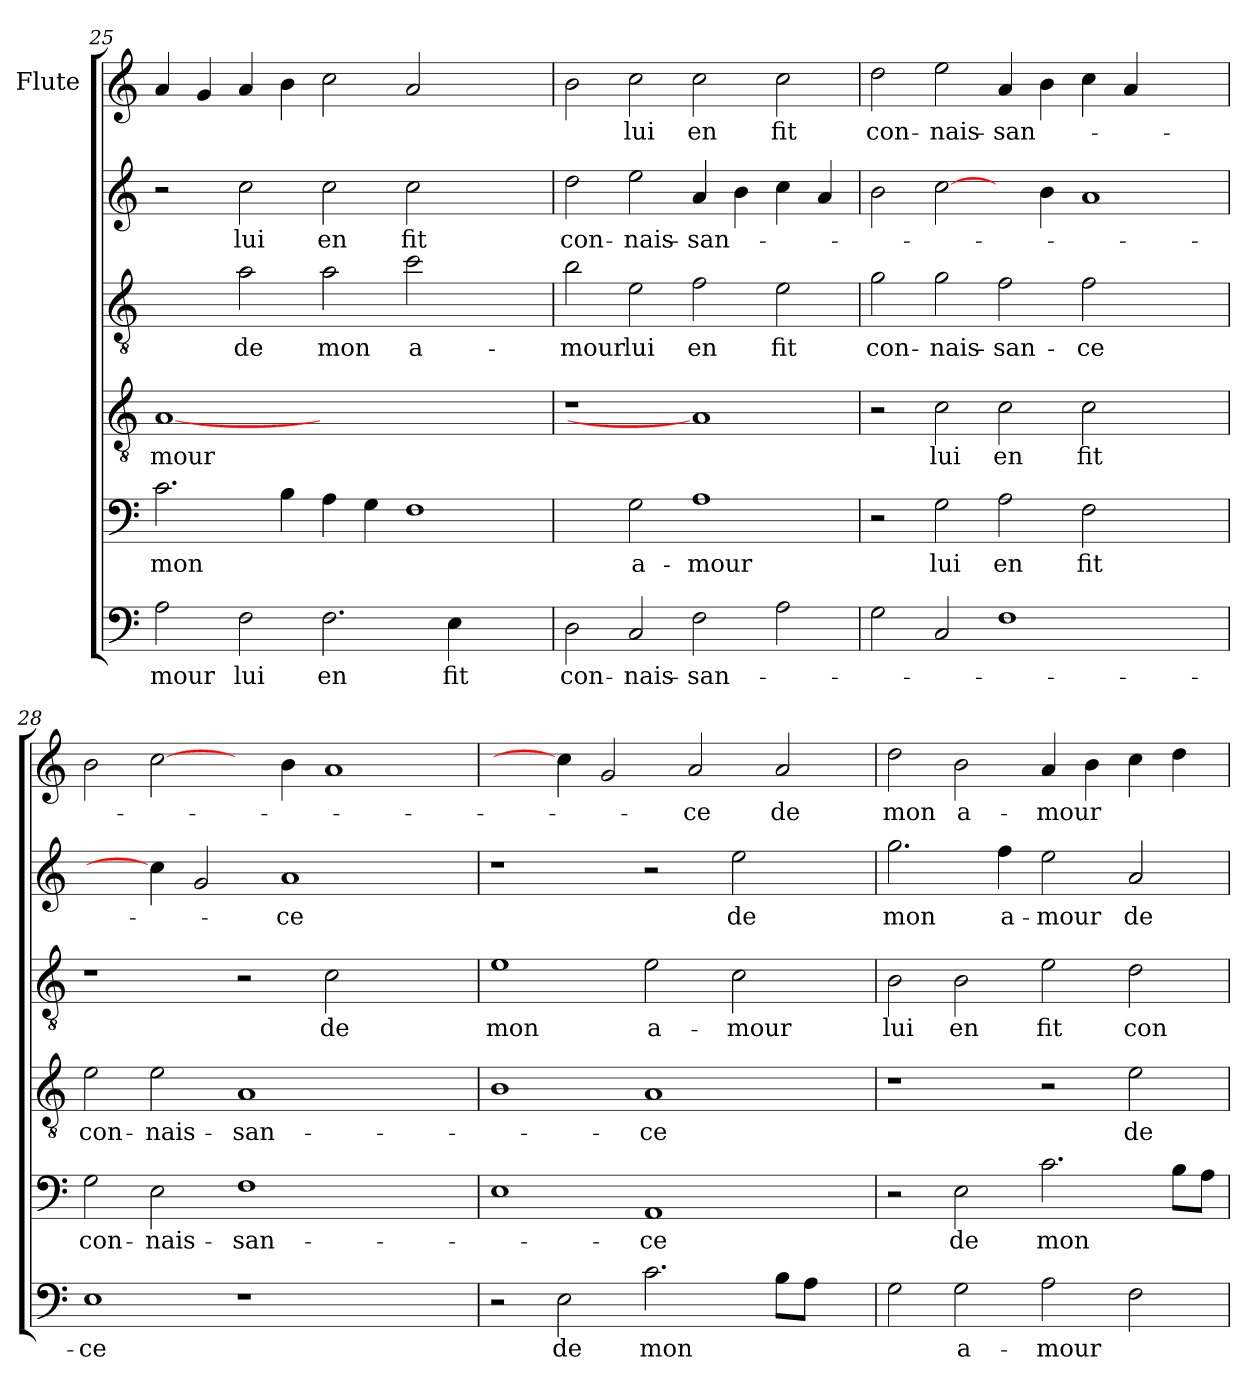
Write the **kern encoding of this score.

**kern	**text	**kern	**text	**kern	**text	**kern	**text	**kern	**text	**kern	**text
*part6	*part6	*part5	*part5	*part4	*part4	*part3	*part3	*part2	*part2	*part1	*part1
*staff6	*staff6	*staff5	*staff5	*staff4	*staff4	*staff3	*staff3	*staff2	*staff2	*staff1	*staff1
*	*	*	*	*	*	*	*	*	*	*I"Flute	*
!!LO:PB:g=z
*clefF4	*	*clefF4	*	*clefGv2	*	*clefGv2	*	*clefG2	*	*clefG2	*
*k[]	*	*k[]	*	*k[]	*	*k[]	*	*k[]	*	*k[]	*
*C:	*	*C:	*	*C:	*	*C:	*	*C:	*	*C:	*
=25	=25	=25	=25	=25	=25	=25	=25	=25	=25	=25	=25
!	!LO:LY:b	!	!LO:LY:b	!	!LO:LY:b	!	!	!	!	!	!
2A\	-mour	2.c\	mon	[1A	-mour	2e\yy	.	2r	.	4a/	.
.	.	.	.	.	.	.	.	.	.	4g/	.
!	!LO:LY:b	!	!	!	!	!	!LO:LY:b	!	!LO:LY:b	!	!
2F\	lui	.	.	.	.	2a\	de	2cc\	lui	4a/	.
.	.	4B\	.	.	.	.	.	.	.	4b\	.
!	!LO:LY:b	!	!	!	!	!	!LO:LY:b	!	!LO:LY:b	!	!
2.F\	en	4A\	.	1.ryy	.	2a\	mon	2cc\	en	2cc\	.
.	.	4G\	.	.	.	.	.	.	.	.	.
!	!	!	!	!	!	!	!LO:LY:b	!	!LO:LY:b	!	!
.	.	1F	.	.	.	2cc\	a-	2cc\	fit	2a/	.
!	!LO:LY:b	!	!	!	!	!	!	!	!	!	!
4E\	fit	.	.	.	.	.	.	.	.	.	.
2ryy	.	.	.	.	.	2ryy	.	2ryy	.	2ryy	.
=26	=26	=26	=26	=26	=26	=26	=26	=26	=26	=26	=26
!	!LO:LY:b	!	!	!	!	!	!LO:LY:b	!	!LO:LY:b	!	!
2D\	con-	2F\yy	.	1r	.	2b\	-mour	2dd\	con-	2b\	.
!	!LO:LY:b	!	!LO:LY:b	!	!	!	!LO:LY:b	!	!LO:LY:b	!	!LO:LY:b
2C/	-nais-	2G\	a-	.	.	2e\	lui	2ee\	-nais-	2cc\	lui
!	!LO:LY:b	!	!LO:LY:b	!	!	!	!LO:LY:b	!	!LO:LY:b	!	!LO:LY:b
2F\	-san-	1A	-mour	1A]	.	2f\	en	4a/	-san-	2cc\	en
.	.	.	.	.	.	.	.	4b\	.	.	.
!	!	!	!	!	!	!	!LO:LY:b	!	!	!	!LO:LY:b
2A\	.	.	.	.	.	2e\	fit	4cc\	.	2cc\	fit
.	.	.	.	.	.	.	.	4a/	.	.	.
=27	=27	=27	=27	=27	=27	=27	=27	=27	=27	=27	=27
!	!	!	!	!	!	!	!LO:LY:b	!	!	!	!LO:LY:b
2G\	.	2r	.	2r	.	2g\	con-	2b\	.	2dd\	con-
!	!	!	!LO:LY:b	!	!LO:LY:b	!	!LO:LY:b	!	!	!	!LO:LY:b
2C/	.	2G\	lui	2c\	lui	2g\	-nais-	[2cc\	.	2ee\	-nais-
!	!	!	!LO:LY:b	!	!LO:LY:b	!	!LO:LY:b	!	!	!	!LO:LY:b
1F	.	2A\	en	2c\	en	2f\	-san-	4ryy	.	4a/	-san-
.	.	.	.	.	.	.	.	4b\	.	4b\	.
!	!	!	!LO:LY:b	!	!LO:LY:b	!	!LO:LY:b	!	!	!	!
.	.	2F\	fit	2c\	fit	2f\	-ce	1a	.	4cc\	.
.	.	.	.	.	.	.	.	.	.	4a/	.
2ryy	.	2ryy	.	2ryy	.	2ryy	.	.	.	2ryy	.
=28	=28	=28	=28	=28	=28	=28	=28	=28	=28	=28	=28
!	!LO:LY:b	!	!LO:LY:b	!	!LO:LY:b	!	!	!	!	!	!
1E	-ce	2G\	con-	2e\	con-	1r	.	2a/yy	.	2b\	.
!	!	!	!LO:LY:b	!	!LO:LY:b	!	!	!	!	!	!
.	.	2E\	-nais-	2e\	-nais-	.	.	4cc\]	.	[2cc\	.
.	.	.	.	.	.	.	.	2g/	.	.	.
!	!	!	!LO:LY:b	!	!LO:LY:b	!	!	!	!	!	!
1r	.	1F	-san-	1A	-san-	2r	.	.	.	4ryy	.
!	!	!	!	!	!	!	!	!	!LO:LY:b	!	!
.	.	.	.	.	.	.	.	1a	-ce	4b\	.
!	!	!	!	!	!	!	!LO:LY:b	!	!	!	!
.	.	.	.	.	.	2c\	de	.	.	1a	.
2ryy	.	2ryy	.	2ryy	.	2ryy	.	.	.	.	.
.	.	.	.	.	.	.	.	4ryy	.	.	.
!!LO:LB:g=z
=29	=29	=29	=29	=29	=29	=29	=29	=29	=29	=29	=29
!	!	!	!	!	!	!	!LO:LY:b	!	!	!	!
2r	.	1E	.	1B	.	1e	mon	1r	.	2a/yy	.
!	!LO:LY:b	!	!	!	!	!	!	!	!	!	!
2E\	de	.	.	.	.	.	.	.	.	4cc\]	.
.	.	.	.	.	.	.	.	.	.	2g/	.
!	!LO:LY:b	!	!LO:LY:b	!	!LO:LY:b	!	!LO:LY:b	!	!	!	!
2.c\	mon	1AA	-ce	1A	-ce	2e\	a-	2r	.	.	.
!	!	!	!	!	!	!	!	!	!	!	!LO:LY:b
.	.	.	.	.	.	.	.	.	.	2a/	-ce
!	!	!	!	!	!	!	!LO:LY:b	!	!LO:LY:b	!	!
.	.	.	.	.	.	2c\	-mour	2ee\	de	.	.
!	!	!	!	!	!	!	!	!	!	!	!LO:LY:b
8B\L	.	.	.	.	.	.	.	.	.	2a/	de
8A\J	.	.	.	.	.	.	.	.	.	.	.
4ryy	.	4ryy	.	4ryy	.	4ryy	.	4ryy	.	.	.
=30	=30	=30	=30	=30	=30	=30	=30	=30	=30	=30	=30
!	!	!	!	!	!	!	!LO:LY:b	!	!LO:LY:b	!	!LO:LY:b
2G\	.	2r	.	1r	.	2B\	lui	2.gg\	mon	2dd\	mon
!	!LO:LY:b	!	!LO:LY:b	!	!	!	!LO:LY:b	!	!	!	!LO:LY:b
2G\	a-	2E\	de	.	.	2B\	en	.	.	2b\	a-
!	!	!	!	!	!	!	!	!	!LO:LY:b	!	!
.	.	.	.	.	.	.	.	4ff\	a-	.	.
!	!LO:LY:b	!	!LO:LY:b	!	!	!	!LO:LY:b	!	!LO:LY:b	!	!LO:LY:b
2A\	-mour	2.c\	mon	2r	.	2e\	fit	2ee\	-mour	4a/	-mour
.	.	.	.	.	.	.	.	.	.	4b\	.
!	!	!	!	!	!LO:LY:b	!	!LO:LY:b	!	!LO:LY:b	!	!
2F\	.	.	.	2e\	de	2d\	con-	2a/	de	4cc\	.
.	.	8B\L	.	.	.	.	.	.	.	4dd\	.
.	.	8A\J	.	.	.	.	.	.	.	.	.
=	=	=	=	=	=	=	=	=	=	=	=
*-	*-	*-	*-	*-	*-	*-	*-	*-	*-	*-	*-
